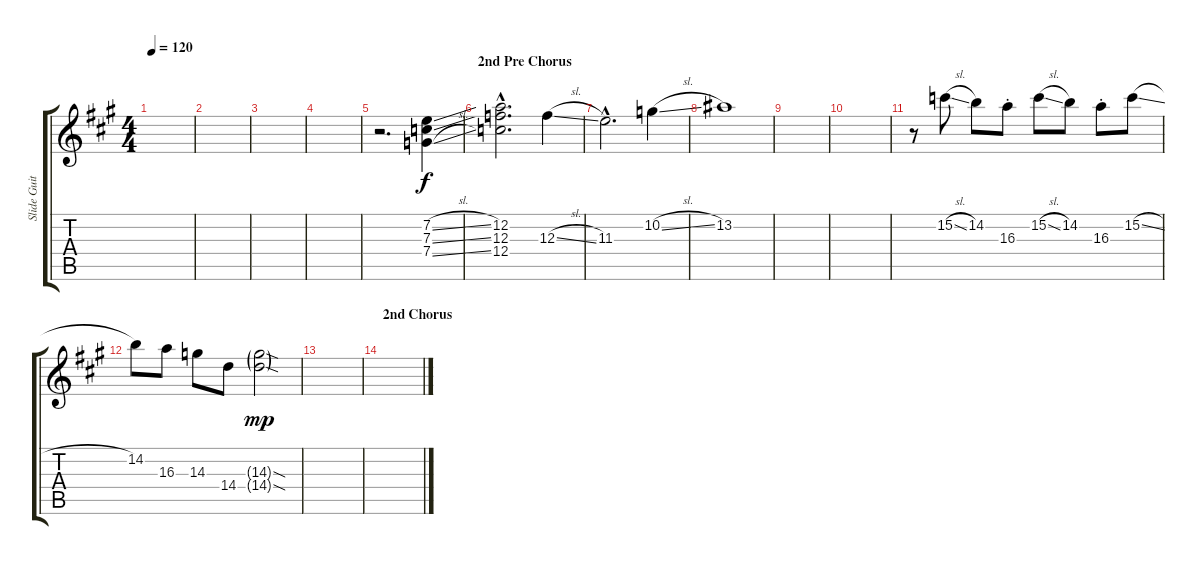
\track ("Slide Guitar" "Slide Guit") {instrument electricguitarjazz}
\staff {score tabs}
\tuning (D4 A3 F3 C3 G2 D2) {hide}
\ts (4 4)
\tempo 120
\clef g2
\ks a
|
|
|
|
r.2{d} (7.2{sl} 7.3{sl} 7.4{sl}).4 |
\section ("" "2nd Pre Chorus")
(12.2{hac} 12.3{hac} 12.4{hac}).2{d} 12.3{sl}.4 |
11.3{hac}.2{d} 10.2{sl}.4 |
13.2.1 |
|
|
r.8 15.2{sl}.8 14.2.8 16.3{st}.8 15.2{sl}.8 14.2.8 16.3{st}.8 15.2{sl}.8 |
14.2.8 16.3.8 14.3.8 14.4.8 (14.3{sod g} 14.4{sod g}).2{dy mp} |
|
\section ("" "2nd Chorus")
